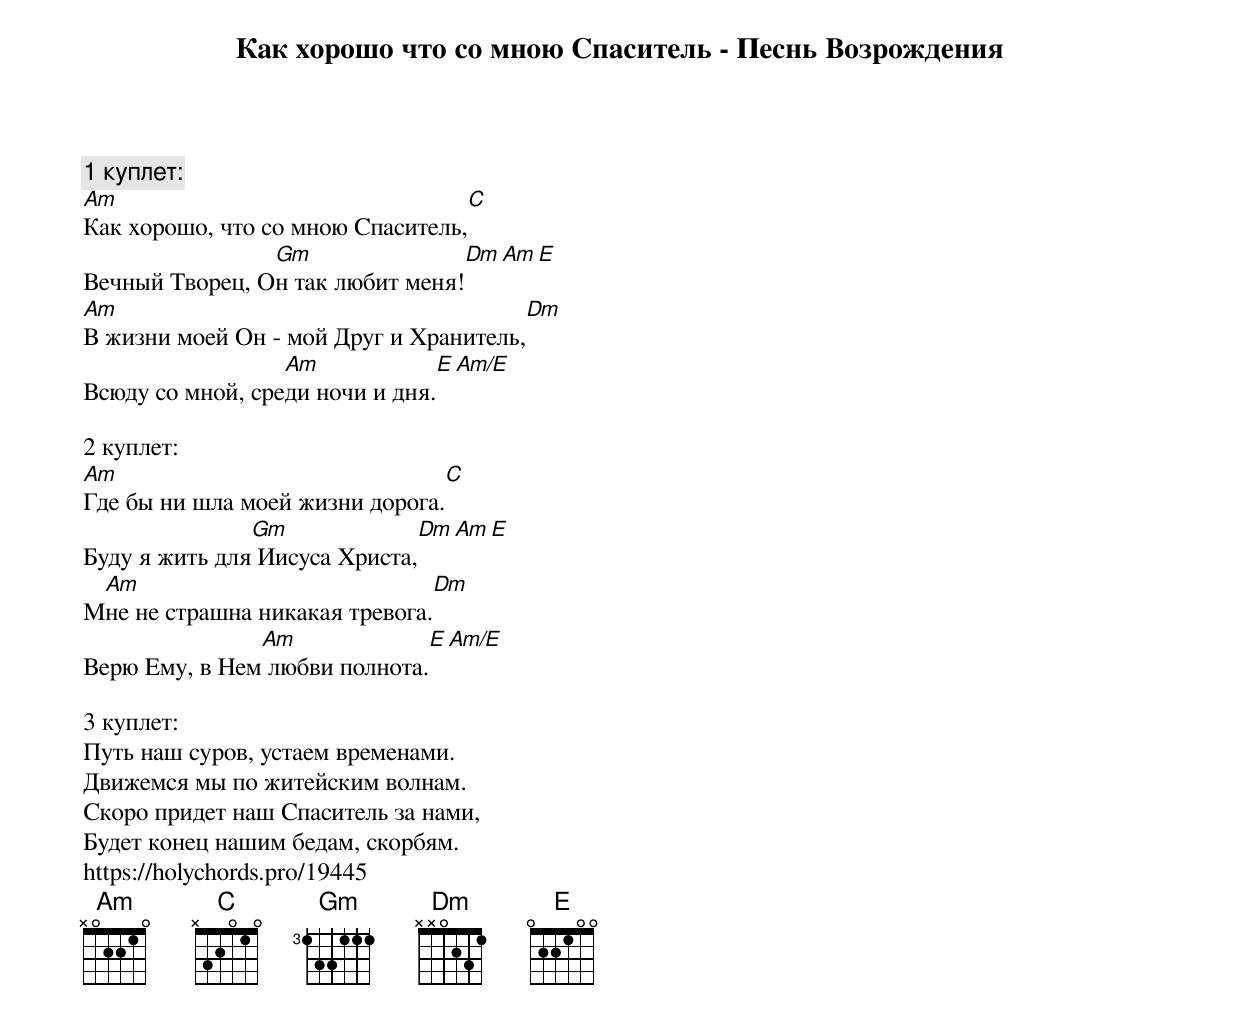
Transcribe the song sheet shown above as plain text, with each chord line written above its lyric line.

Как хорошо что со мною Спаситель - Песнь Возрождения

1 куплет:
Am                                         C
Как хорошо, что со мною Спаситель,
                Gm                     Dm      Am E
Вечный Творец, Он так любит меня!
Am                                                  Dm
В жизни моей Он - мой Друг и Хранитель,
                  Am                 E           Am/E
Всюду со мной, среди ночи и дня.

2 куплет:
Am                                  C
Где бы ни шла моей жизни дорога.
               Gm                  Dm    Am E
Буду я жить для Иисуса Христа,
 Am                                        Dm
Мне не страшна никакая тревога.
               Am                E        Am/E
Верю Ему, в Нем любви полнота.

3 куплет:
Путь наш суров, устаем временами.
Движемся мы по житейским волнам.
Скоро придет наш Спаситель за нами,
Будет конец нашим бедам, скорбям.
https://holychords.pro/19445
